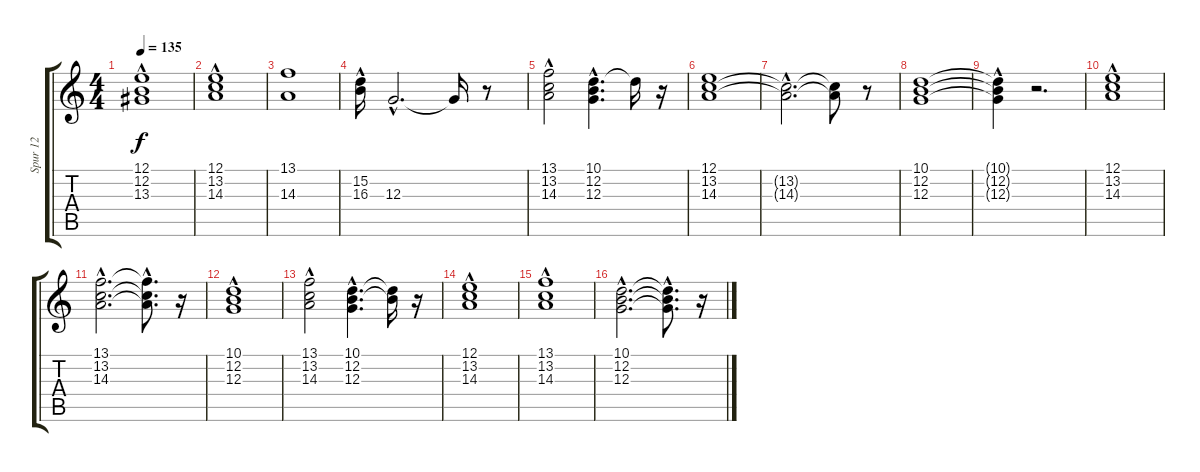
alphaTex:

\track ("Spur 12" "Spur 12") {instrument pad2warm}
\staff {score tabs}
\tuning (E4 B3 G3 D3 A2 E2) {hide}
\ts (4 4)
\tempo 135
\clef g2
\ks c
(12.1 12.2{hac} 13.3{hac}).1{dy f} |
(12.1 13.2 14.3{hac}).1 |
(13.1 14.3).1 |
(15.2 16.3{hac}).16 12.3{hac}.2{d} 12.3{t}.16 r.8 |
(13.1 13.2{hac} 14.3{hac}).2 (10.1{hac} 12.2{hac} 12.3{hac}).4{d} 10.1{t}.16 r.16 |
(12.1 13.2 14.3).1 |
(13.2{hac t} 14.3{hac t}).2{d} (13.2{t} 14.3{t}).8 r.8 |
(10.1 12.2 12.3).1 |
(10.1{t} 12.2{hac t} 12.3{hac t}).4 r.2{d} |
(12.1 13.2 14.3{hac}).1 |
(13.1{hac} 13.2{hac} 14.3{hac}).2{d} (13.1{hac t} 13.2{t} 14.3{hac t}).8{d} r.16 |
(10.1 12.2{hac} 12.3{hac}).1 |
(13.1 13.2{hac} 14.3{hac}).2 (10.1{hac} 12.2{hac} 12.3{hac}).4{d} (10.1{t} 12.2{t}).16 r.16 |
(12.1 13.2{hac} 14.3{hac}).1 |
(13.1 13.2{hac} 14.3{hac}).1 |
(10.1{hac} 12.2{hac} 12.3{hac}).2{d} (10.1{hac t} 12.2{t} 12.3{t}).8{d} r.16
